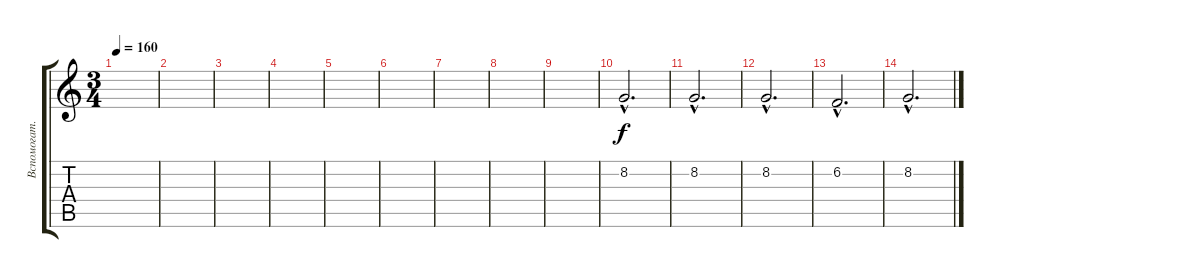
\track ("Вспомогат.партия by Rem" "Вспомогат.") {instrument lead1square}
\staff {score tabs}
\tuning (E4 B3 G3 D3 A2 E2) {hide}
\ts (3 4)
\tempo 160
\clef g2
\ks c
|
|
|
|
|
|
|
|
|
8.2{hac}.2{d} |
8.2{hac}.2{d} |
8.2{hac}.2{d} |
6.2{hac}.2{d} |
8.2{hac}.2{d}
